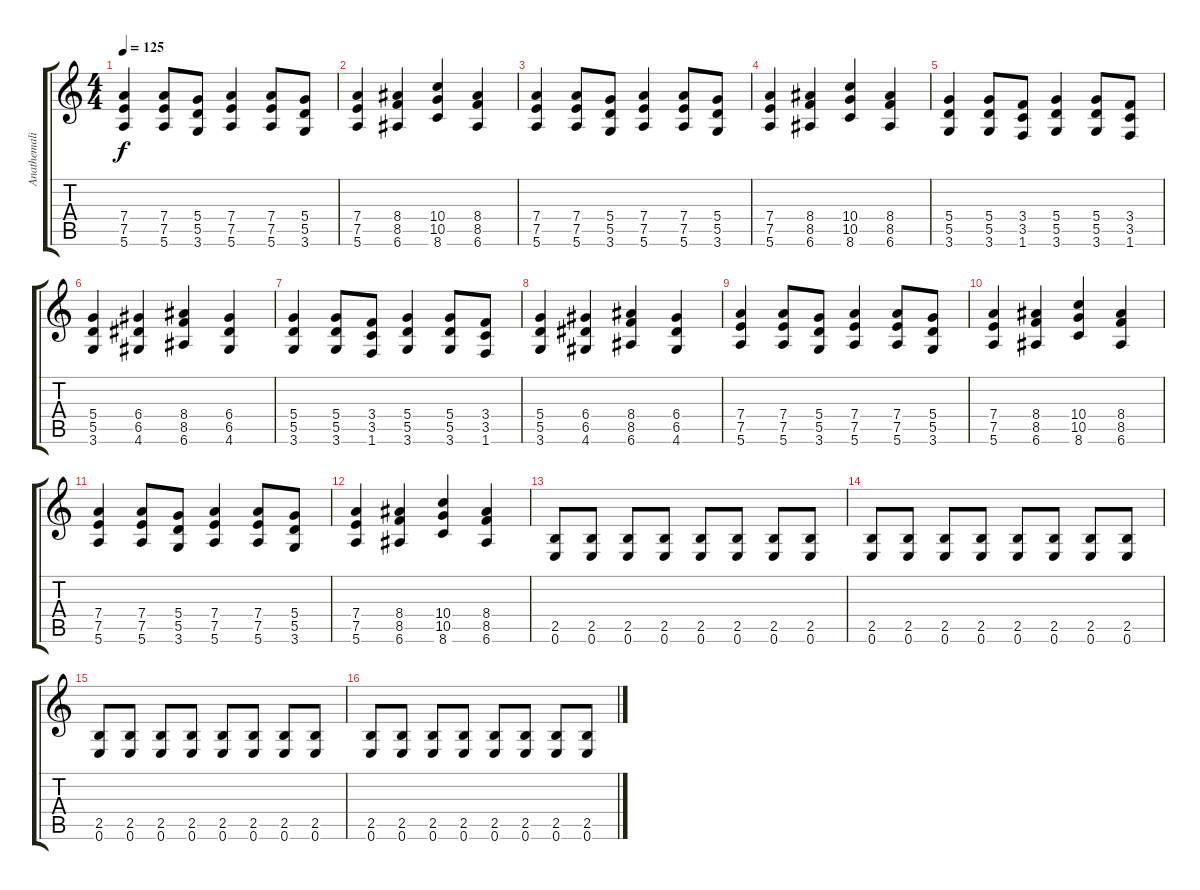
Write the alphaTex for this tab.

\track ("Anathemalignant" "Anathemali") {instrument distortionguitar}
\staff {score tabs}
\tuning (E4 B3 G3 D3 A2 E2) {hide}
\ts (4 4)
\tempo 125
\clef g2
\ks c
(7.4 7.5 5.6).4{dy f} (7.4 7.5 5.6).8 (5.4 5.5 3.6).8 (7.4 7.5 5.6).4 (7.4 7.5 5.6).8 (5.4 5.5 3.6).8 |
(7.4 7.5 5.6).4 (8.4 8.5 6.6).4 (10.4 10.5 8.6).4 (8.4 8.5 6.6).4 |
(7.4 7.5 5.6).4 (7.4 7.5 5.6).8 (5.4 5.5 3.6).8 (7.4 7.5 5.6).4 (7.4 7.5 5.6).8 (5.4 5.5 3.6).8 |
(7.4 7.5 5.6).4 (8.4 8.5 6.6).4 (10.4 10.5 8.6).4 (8.4 8.5 6.6).4 |
(5.4 5.5 3.6).4 (5.4 5.5 3.6).8 (3.4 3.5 1.6).8 (5.4 5.5 3.6).4 (5.4 5.5 3.6).8 (3.4 3.5 1.6).8 |
(5.4 5.5 3.6).4 (6.4 6.5 4.6).4 (8.4 8.5 6.6).4 (6.4 6.5 4.6).4 |
(5.4 5.5 3.6).4 (5.4 5.5 3.6).8 (3.4 3.5 1.6).8 (5.4 5.5 3.6).4 (5.4 5.5 3.6).8 (3.4 3.5 1.6).8 |
(5.4 5.5 3.6).4 (6.4 6.5 4.6).4 (8.4 8.5 6.6).4 (6.4 6.5 4.6).4 |
(7.4 7.5 5.6).4 (7.4 7.5 5.6).8 (5.4 5.5 3.6).8 (7.4 7.5 5.6).4 (7.4 7.5 5.6).8 (5.4 5.5 3.6).8 |
(7.4 7.5 5.6).4 (8.4 8.5 6.6).4 (10.4 10.5 8.6).4 (8.4 8.5 6.6).4 |
(7.4 7.5 5.6).4 (7.4 7.5 5.6).8 (5.4 5.5 3.6).8 (7.4 7.5 5.6).4 (7.4 7.5 5.6).8 (5.4 5.5 3.6).8 |
(7.4 7.5 5.6).4 (8.4 8.5 6.6).4 (10.4 10.5 8.6).4 (8.4 8.5 6.6).4 |
(2.5 0.6).8 (2.5 0.6).8 (2.5 0.6).8 (2.5 0.6).8 (2.5 0.6).8 (2.5 0.6).8 (2.5 0.6).8 (2.5 0.6).8 |
(2.5 0.6).8 (2.5 0.6).8 (2.5 0.6).8 (2.5 0.6).8 (2.5 0.6).8 (2.5 0.6).8 (2.5 0.6).8 (2.5 0.6).8 |
(2.5 0.6).8 (2.5 0.6).8 (2.5 0.6).8 (2.5 0.6).8 (2.5 0.6).8 (2.5 0.6).8 (2.5 0.6).8 (2.5 0.6).8 |
(2.5 0.6).8 (2.5 0.6).8 (2.5 0.6).8 (2.5 0.6).8 (2.5 0.6).8 (2.5 0.6).8 (2.5 0.6).8 (2.5 0.6).8
